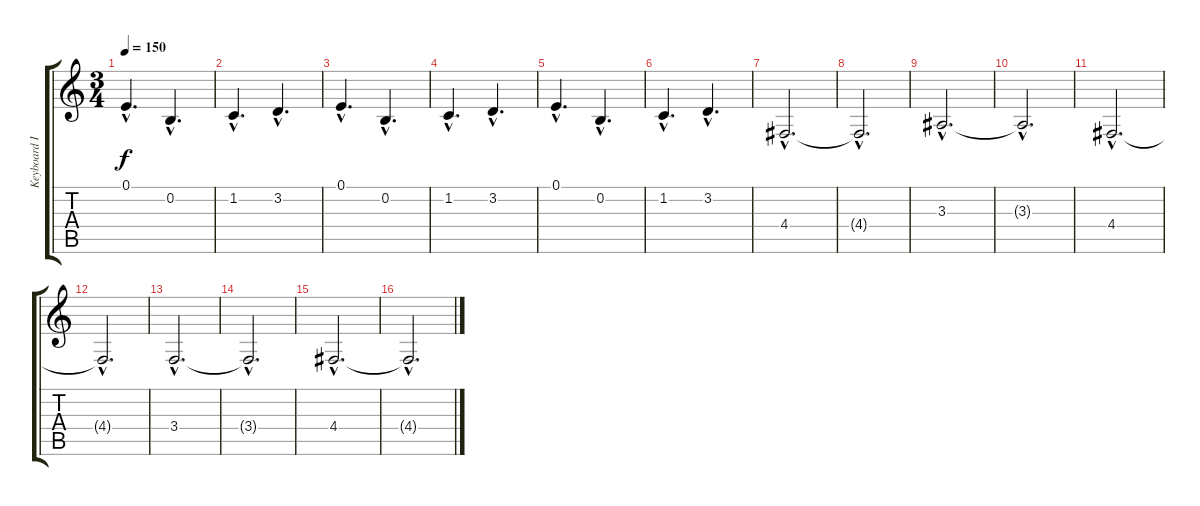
\track ("Keyboard I" "Keyboard I") {instrument pad4choir}
\staff {score tabs}
\tuning (E4 B3 G3 D3 A2 E2) {hide}
\ts (3 4)
\tempo 150
\clef g2
\ks c
0.1{hac}.4{d dy f} 0.2{hac}.4{d} |
1.2{hac}.4{d} 3.2{hac}.4{d} |
0.1{hac}.4{d} 0.2{hac}.4{d} |
1.2{hac}.4{d} 3.2{hac}.4{d} |
0.1{hac}.4{d} 0.2{hac}.4{d} |
1.2{hac}.4{d} 3.2{hac}.4{d} |
4.4{hac}.2{d} |
4.4{hac t}.2{d} |
3.3{hac}.2{d} |
3.3{hac t}.2{d} |
4.4{hac}.2{d} |
4.4{hac t}.2{d} |
3.4{hac}.2{d} |
3.4{hac t}.2{d} |
4.4{hac}.2{d} |
4.4{hac t}.2{d}
